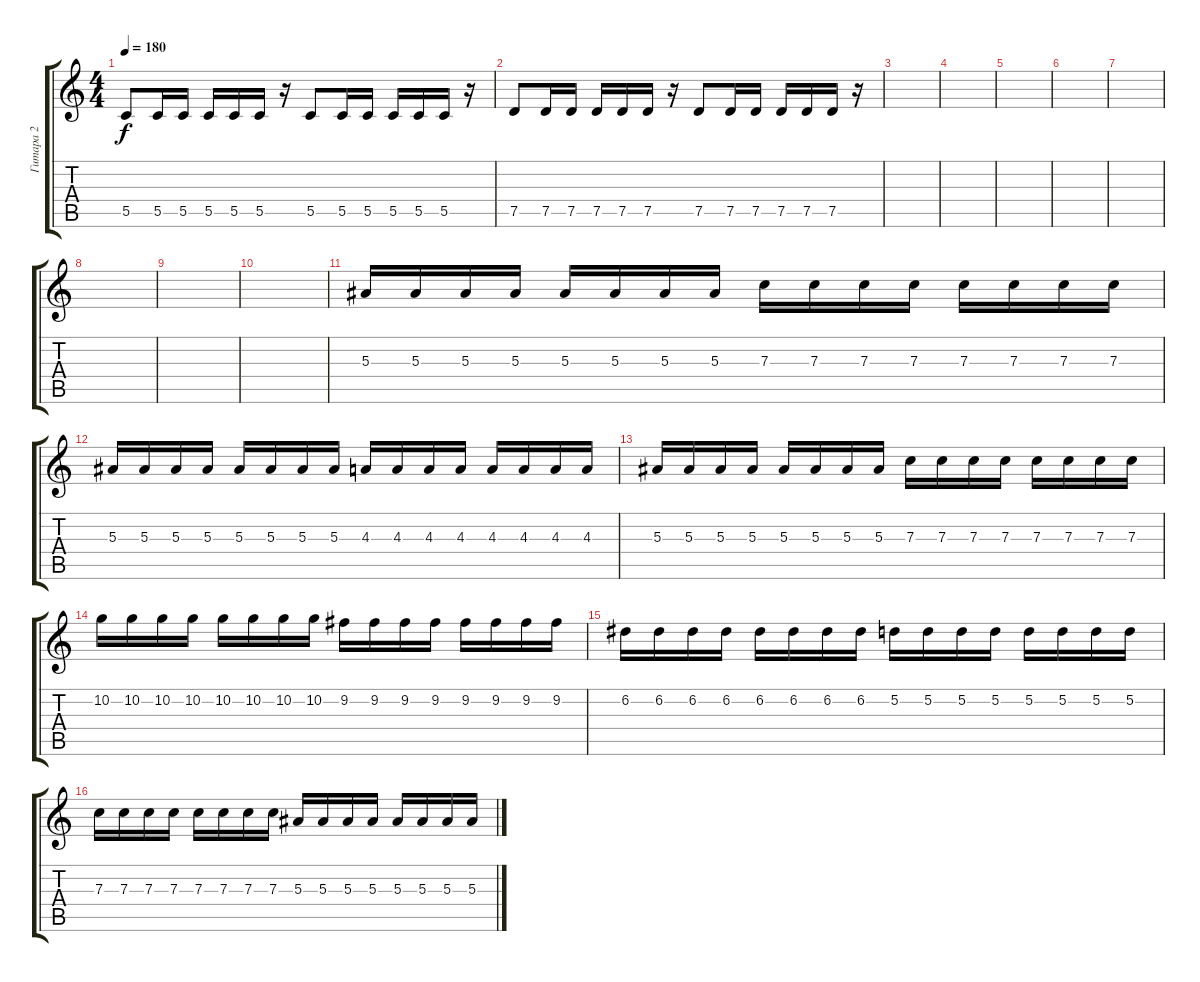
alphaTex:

\track ("Гитара 2" "Гитара 2") {instrument distortionguitar}
\staff {score tabs}
\tuning (D4 A3 F3 C3 G2 D2) {hide}
\ts (4 4)
\tempo 180
\clef g2
\ks c
5.5.8{dy f} 5.5.16 5.5.16 5.5.16 5.5.16 5.5.16 r.16 5.5.8 5.5.16 5.5.16 5.5.16 5.5.16 5.5.16 r.16 |
7.5.8 7.5.16 7.5.16 7.5.16 7.5.16 7.5.16 r.16 7.5.8 7.5.16 7.5.16 7.5.16 7.5.16 7.5.16 r.16 |
|
|
|
|
|
|
|
|
5.3.16 5.3.16 5.3.16 5.3.16 5.3.16 5.3.16 5.3.16 5.3.16 7.3.16 7.3.16 7.3.16 7.3.16 7.3.16 7.3.16 7.3.16 7.3.16 |
5.3.16 5.3.16 5.3.16 5.3.16 5.3.16 5.3.16 5.3.16 5.3.16 4.3.16 4.3.16 4.3.16 4.3.16 4.3.16 4.3.16 4.3.16 4.3.16 |
5.3.16 5.3.16 5.3.16 5.3.16 5.3.16 5.3.16 5.3.16 5.3.16 7.3.16 7.3.16 7.3.16 7.3.16 7.3.16 7.3.16 7.3.16 7.3.16 |
10.2.16 10.2.16 10.2.16 10.2.16 10.2.16 10.2.16 10.2.16 10.2.16 9.2.16 9.2.16 9.2.16 9.2.16 9.2.16 9.2.16 9.2.16 9.2.16 |
6.2.16 6.2.16 6.2.16 6.2.16 6.2.16 6.2.16 6.2.16 6.2.16 5.2.16 5.2.16 5.2.16 5.2.16 5.2.16 5.2.16 5.2.16 5.2.16 |
7.3.16 7.3.16 7.3.16 7.3.16 7.3.16 7.3.16 7.3.16 7.3.16 5.3.16 5.3.16 5.3.16 5.3.16 5.3.16 5.3.16 5.3.16 5.3.16
